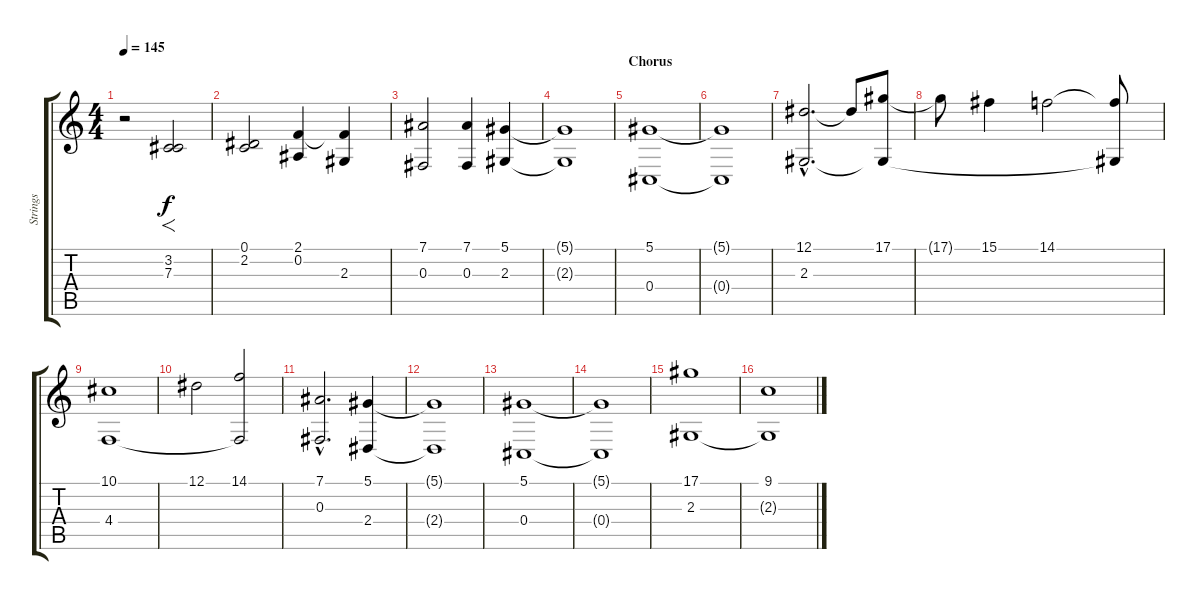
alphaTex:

\track ("Strings" "Strings") {instrument stringensemble2}
\staff {score tabs}
\tuning (Eb4 Bb3 Gb3 Db3 Ab2 Eb2) {hide}
\ts (4 4)
\tempo 145
\clef g2
\ks c
r.2{dy f} (3.2 7.3).2{f} |
(0.1 2.2).2 (2.1 0.2).4 (2.1{t} 2.3).4 |
(7.1 0.3).2 (7.1 0.3).4 (5.1 2.3).4 |
(5.1{t} 2.3{t}).1 |
\section ("" "Chorus")
(5.1 0.4).1 |
(5.1{t} 0.4{t}).1 |
(12.1{hac} 2.3{hac}).2{d} 12.1{t}.8 (17.1 2.3{t}).8 |
17.1{t}.8 15.1.4 14.1.2 (14.1{t} 2.3{t}).8 |
(10.1 4.4).1 |
12.1.2 (14.1 4.4{t}).2 |
(7.1{hac} 0.3{hac}).2{d} (5.1 2.4).4 |
(5.1{t} 2.4{t}).1 |
(5.1 0.4).1 |
(5.1{t} 0.4{t}).1 |
(17.1 2.3).1 |
(9.1 2.3{t}).1
